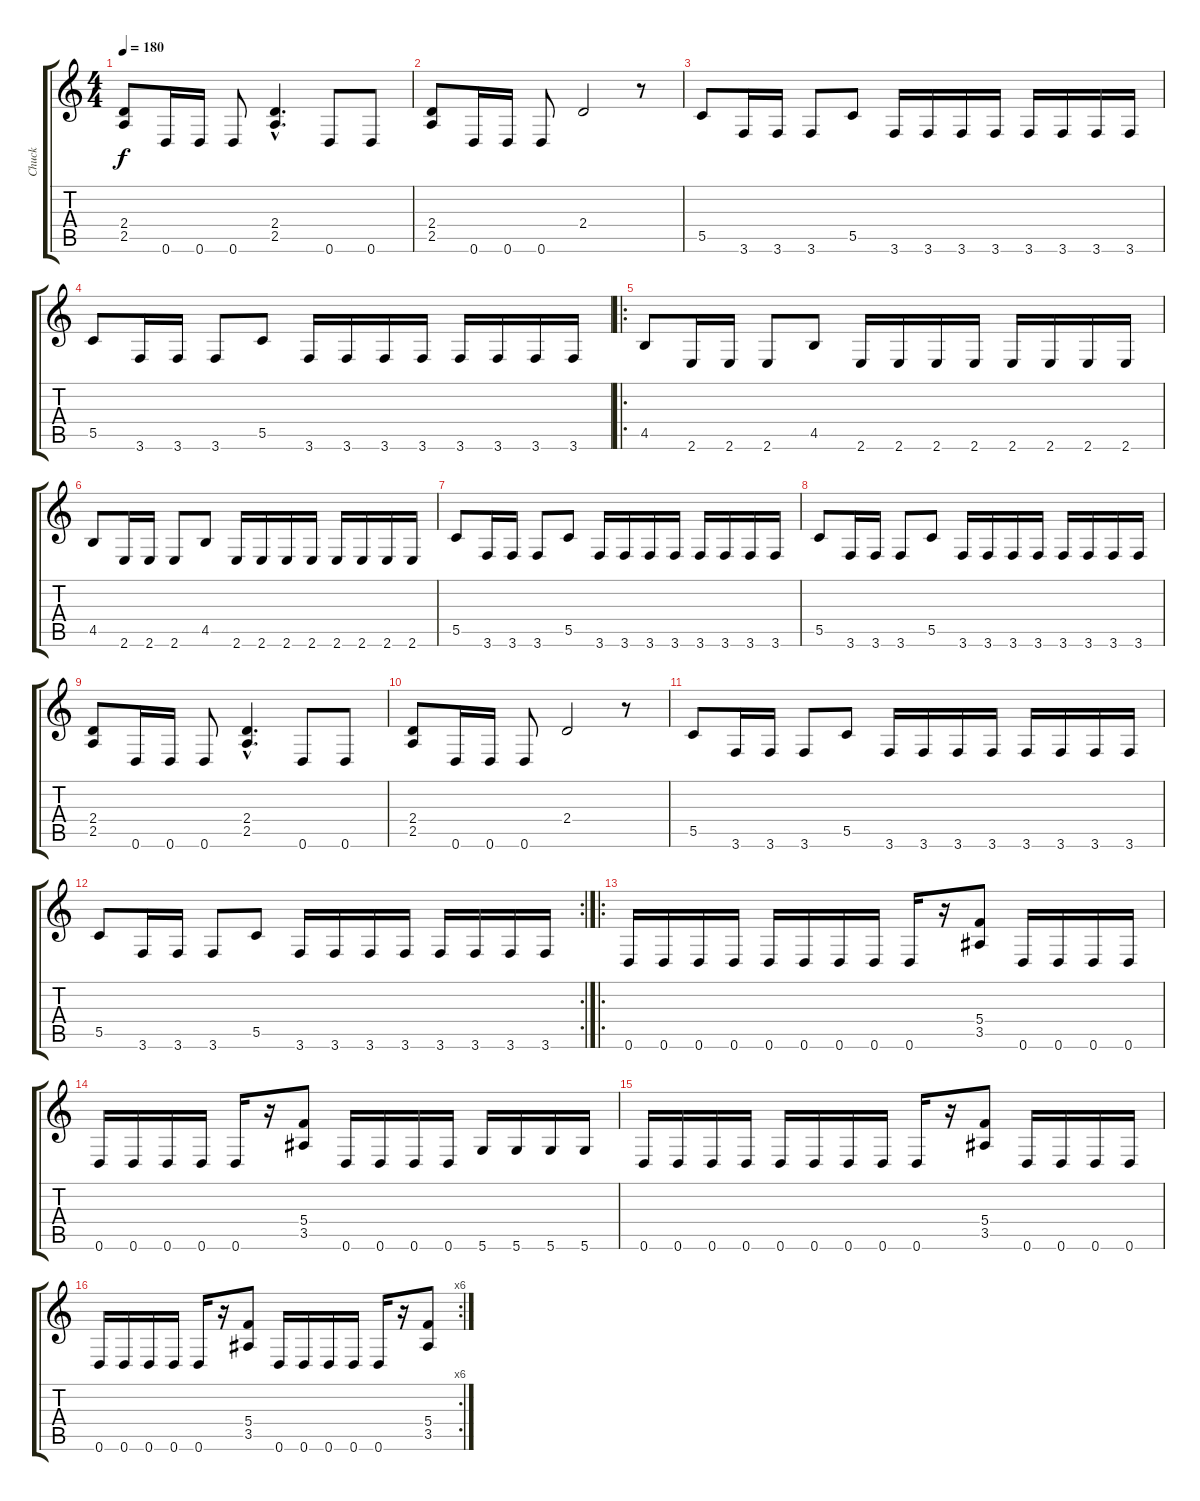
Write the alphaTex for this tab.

\track ("Chuck" "Chuck") {instrument distortionguitar}
\staff {score tabs}
\tuning (D4 A3 F3 C3 G2 D2) {hide}
\ts (4 4)
\tempo 180
\clef g2
\ks c
(2.4 2.5).8{dy f} 0.6.16 0.6.16 0.6.8 (2.4{hac} 2.5{hac}).4{d} 0.6.8 0.6.8 |
(2.4 2.5).8 0.6.16 0.6.16 0.6.8 2.4.2 r.8 |
5.5.8 3.6.16 3.6.16 3.6.8 5.5.8 3.6.16 3.6.16 3.6.16 3.6.16 3.6.16 3.6.16 3.6.16 3.6.16 |
5.5.8 3.6.16 3.6.16 3.6.8 5.5.8 3.6.16 3.6.16 3.6.16 3.6.16 3.6.16 3.6.16 3.6.16 3.6.16 |
\ro
4.5.8 2.6.16 2.6.16 2.6.8 4.5.8 2.6.16 2.6.16 2.6.16 2.6.16 2.6.16 2.6.16 2.6.16 2.6.16 |
4.5.8 2.6.16 2.6.16 2.6.8 4.5.8 2.6.16 2.6.16 2.6.16 2.6.16 2.6.16 2.6.16 2.6.16 2.6.16 |
5.5.8 3.6.16 3.6.16 3.6.8 5.5.8 3.6.16 3.6.16 3.6.16 3.6.16 3.6.16 3.6.16 3.6.16 3.6.16 |
5.5.8 3.6.16 3.6.16 3.6.8 5.5.8 3.6.16 3.6.16 3.6.16 3.6.16 3.6.16 3.6.16 3.6.16 3.6.16 |
(2.4 2.5).8 0.6.16 0.6.16 0.6.8 (2.4{hac} 2.5{hac}).4{d} 0.6.8 0.6.8 |
(2.4 2.5).8 0.6.16 0.6.16 0.6.8 2.4.2 r.8 |
5.5.8 3.6.16 3.6.16 3.6.8 5.5.8 3.6.16 3.6.16 3.6.16 3.6.16 3.6.16 3.6.16 3.6.16 3.6.16 |
\rc 2
5.5.8 3.6.16 3.6.16 3.6.8 5.5.8 3.6.16 3.6.16 3.6.16 3.6.16 3.6.16 3.6.16 3.6.16 3.6.16 |
\ro
0.6.16 0.6.16 0.6.16 0.6.16 0.6.16 0.6.16 0.6.16 0.6.16 0.6.16 r.16 (5.4 3.5).8 0.6.16 0.6.16 0.6.16 0.6.16 |
0.6.16 0.6.16 0.6.16 0.6.16 0.6.16 r.16 (5.4 3.5).8 0.6.16 0.6.16 0.6.16 0.6.16 5.6.16 5.6.16 5.6.16 5.6.16 |
0.6.16 0.6.16 0.6.16 0.6.16 0.6.16 0.6.16 0.6.16 0.6.16 0.6.16 r.16 (5.4 3.5).8 0.6.16 0.6.16 0.6.16 0.6.16 |
\rc 6
0.6.16 0.6.16 0.6.16 0.6.16 0.6.16 r.16 (5.4 3.5).8 0.6.16 0.6.16 0.6.16 0.6.16 0.6.16 r.16 (5.4 3.5).8
